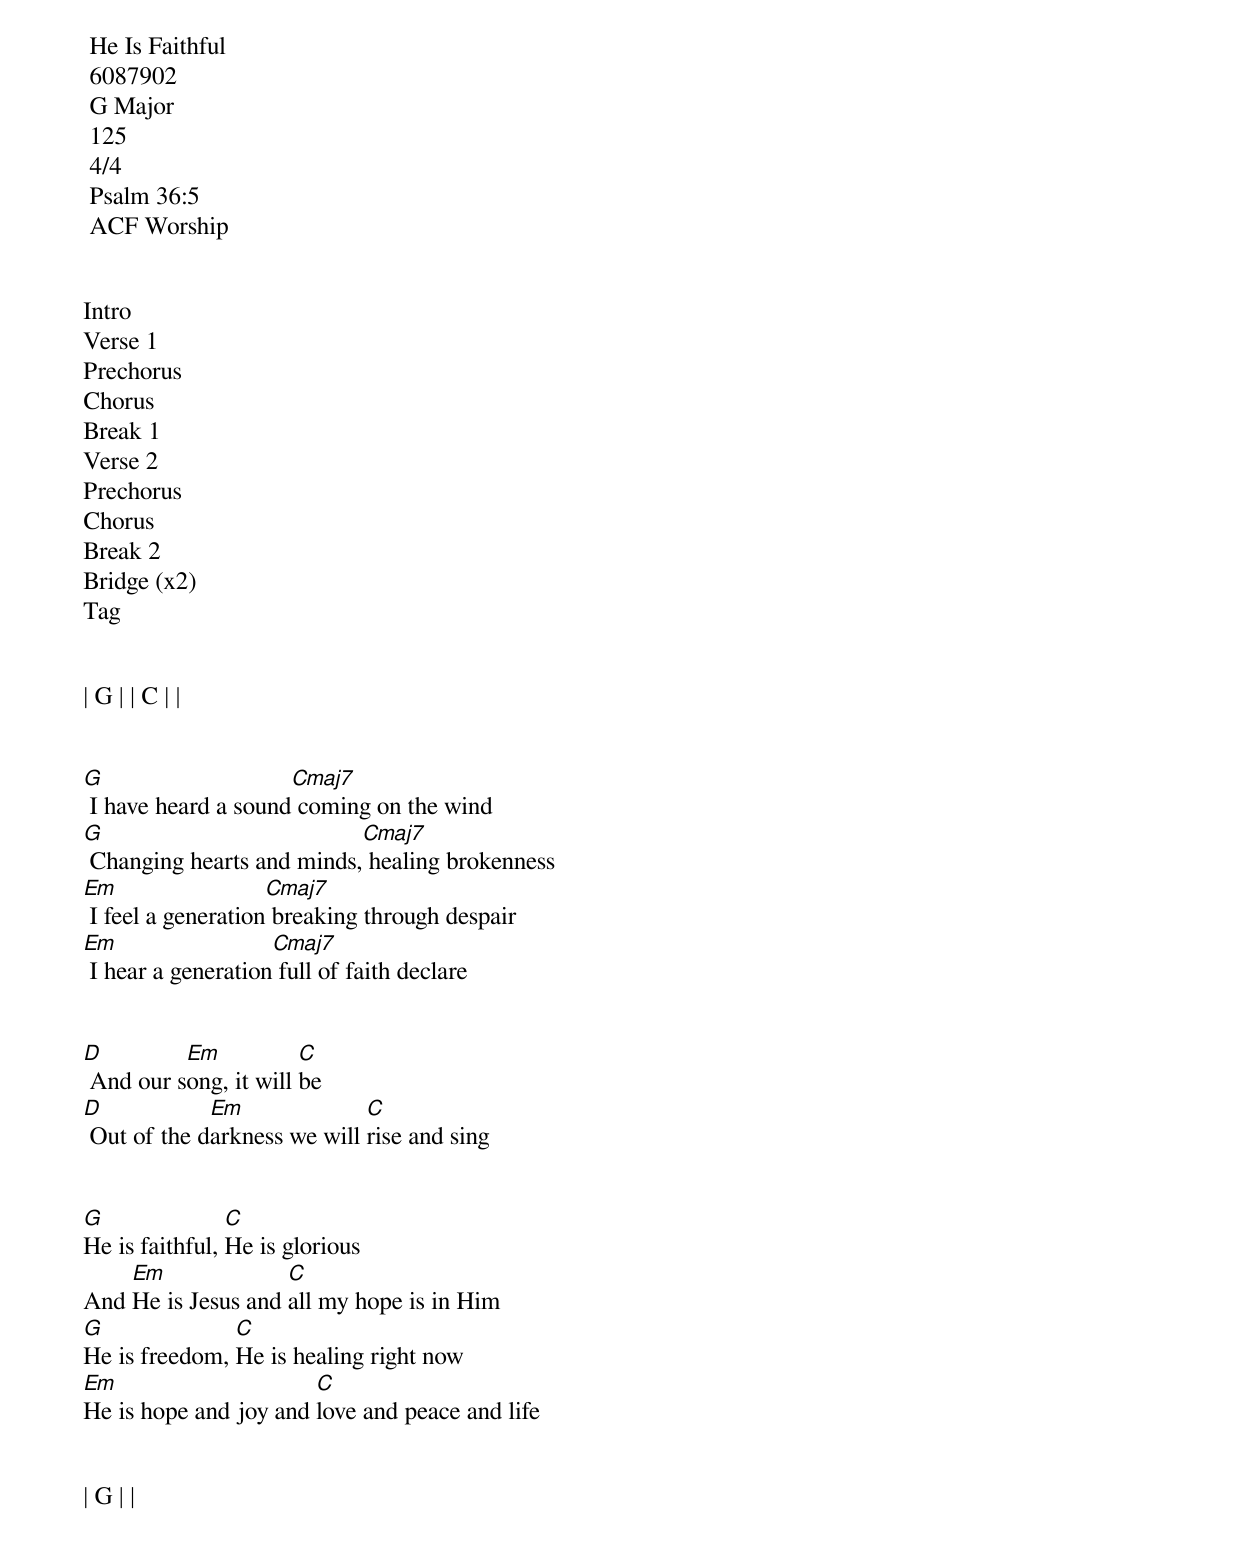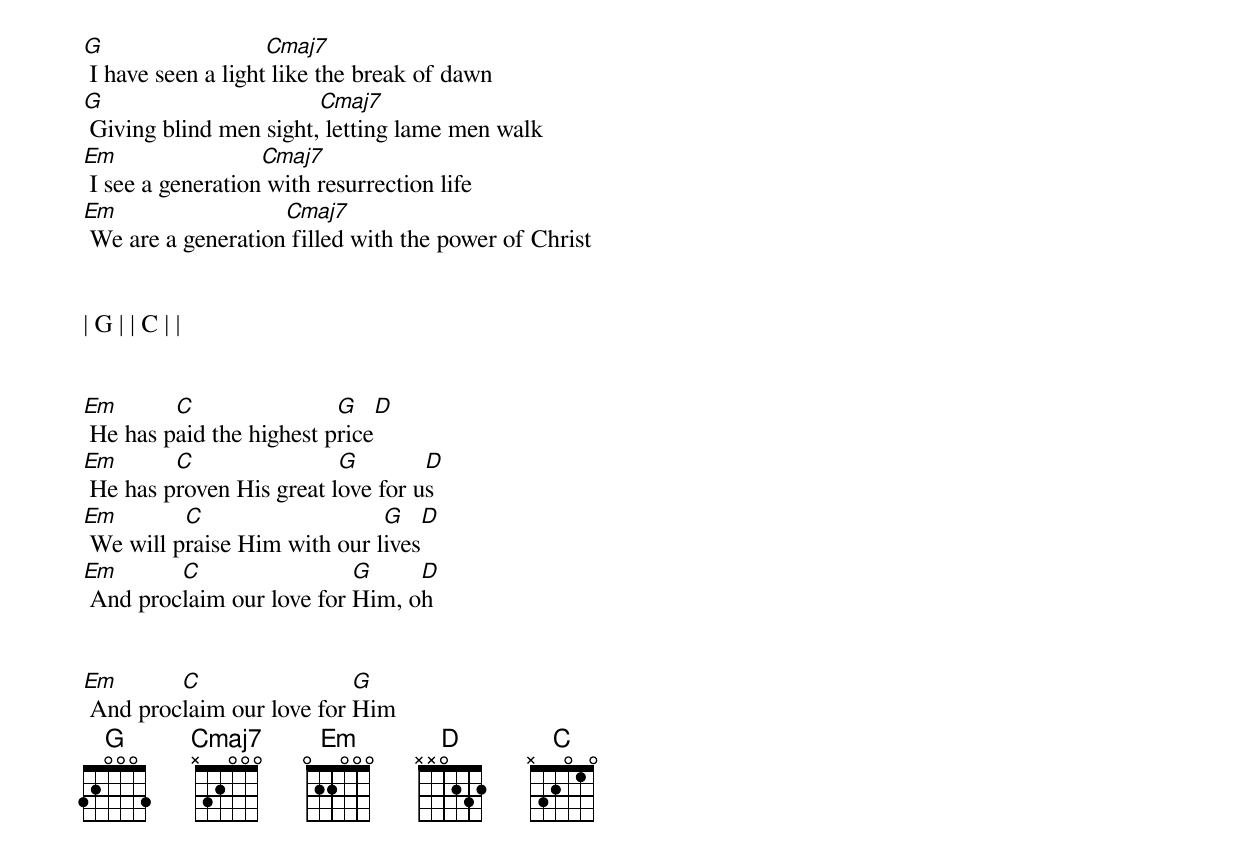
<song> He Is Faithful
<ccli> 6087902
<key> G Major
<bpm> 125
<signature> 4/4
<verse> Psalm 36:5
<arranger> ACF Worship

<order>
Intro
Verse 1
Prechorus
Chorus
Break 1
Verse 2
Prechorus
Chorus
Break 2
Bridge (x2)
Tag

<Intro>
| G | | C | |

<Verse 1>
[G] I have heard a sound[Cmaj7] coming on the wind
[G] Changing hearts and minds,[Cmaj7] healing brokenness
[Em] I feel a generation[Cmaj7] breaking through despair
[Em] I hear a generation[Cmaj7] full of faith declare

<Prechorus>
[D] And our s[Em]ong, it will [C]be
[D] Out of the d[Em]arkness we will [C]rise and sing

<Chorus>
[G]He is faithful, [C]He is glorious
And [Em]He is Jesus and [C]all my hope is in Him
[G]He is freedom, [C]He is healing right now
[Em]He is hope and joy and [C]love and peace and life

<Break 1>
| G | |

<Verse 2>
[G] I have seen a light[Cmaj7] like the break of dawn
[G] Giving blind men sight,[Cmaj7] letting lame men walk
[Em] I see a generation[Cmaj7] with resurrection life
[Em] We are a generation[Cmaj7] filled with the power of Christ

<Break 2>
| G | | C | |

<Bridge>
[Em] He has p[C]aid the highest p[G]rice[D]
[Em] He has p[C]roven His great l[G]ove for u[D]s
[Em] We will p[C]raise Him with our l[G]ives[D]
[Em] And proc[C]laim our love for [G]Him, o[D]h

<Tag>
[Em] And proc[C]laim our love for [G]Him
